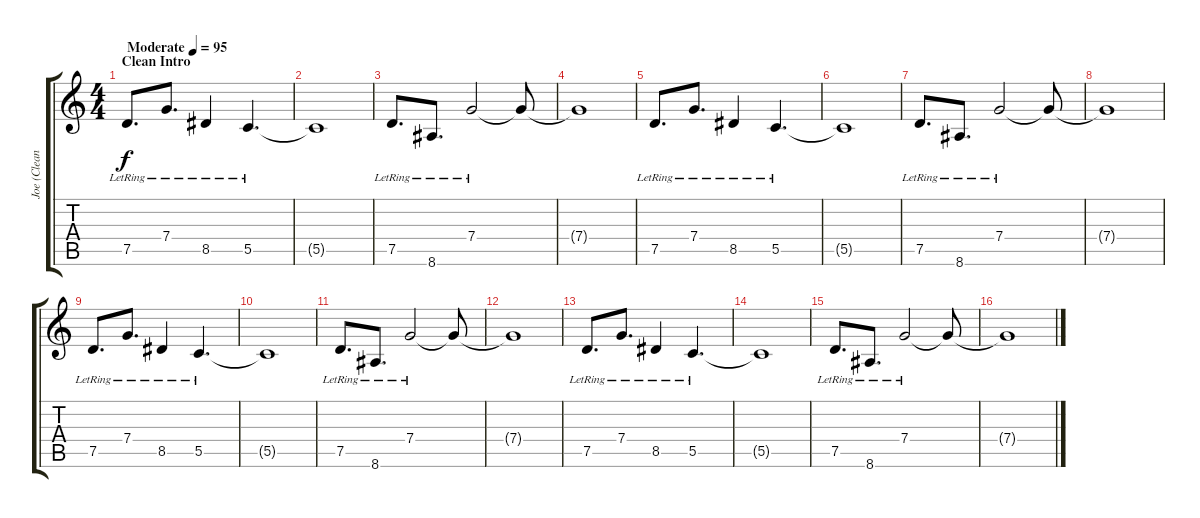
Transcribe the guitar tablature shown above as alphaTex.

\track ("Joe (Clean)" "Joe (Clean") {instrument electricguitarjazz}
\staff {score tabs}
\tuning (D4 A3 F3 C3 G2 D2) {hide}
\ts (4 4)
\section ("" "Clean Intro")
\tempo (95 "Moderate")
\clef g2
\ks c
7.5{lr}.8{d dy f instrument electricguitarjazz} 7.4{lr}.8{d} 8.5{lr}.4 5.5{lr}.4{d} |
5.5{t}.1 |
7.5{lr}.8{d} 8.6{lr}.8{d} 7.4{lr}.2 7.4{t}.8 |
7.4{t}.1 |
7.5{lr}.8{d} 7.4{lr}.8{d} 8.5{lr}.4 5.5{lr}.4{d} |
5.5{t}.1 |
7.5{lr}.8{d} 8.6{lr}.8{d} 7.4{lr}.2 7.4{t}.8 |
7.4{t}.1 |
7.5{lr}.8{d} 7.4{lr}.8{d} 8.5{lr}.4 5.5{lr}.4{d} |
5.5{t}.1 |
7.5{lr}.8{d} 8.6{lr}.8{d} 7.4{lr}.2 7.4{t}.8 |
7.4{t}.1 |
7.5{lr}.8{d} 7.4{lr}.8{d} 8.5{lr}.4 5.5{lr}.4{d} |
5.5{t}.1 |
7.5{lr}.8{d} 8.6{lr}.8{d} 7.4{lr}.2 7.4{t}.8 |
7.4{t}.1
